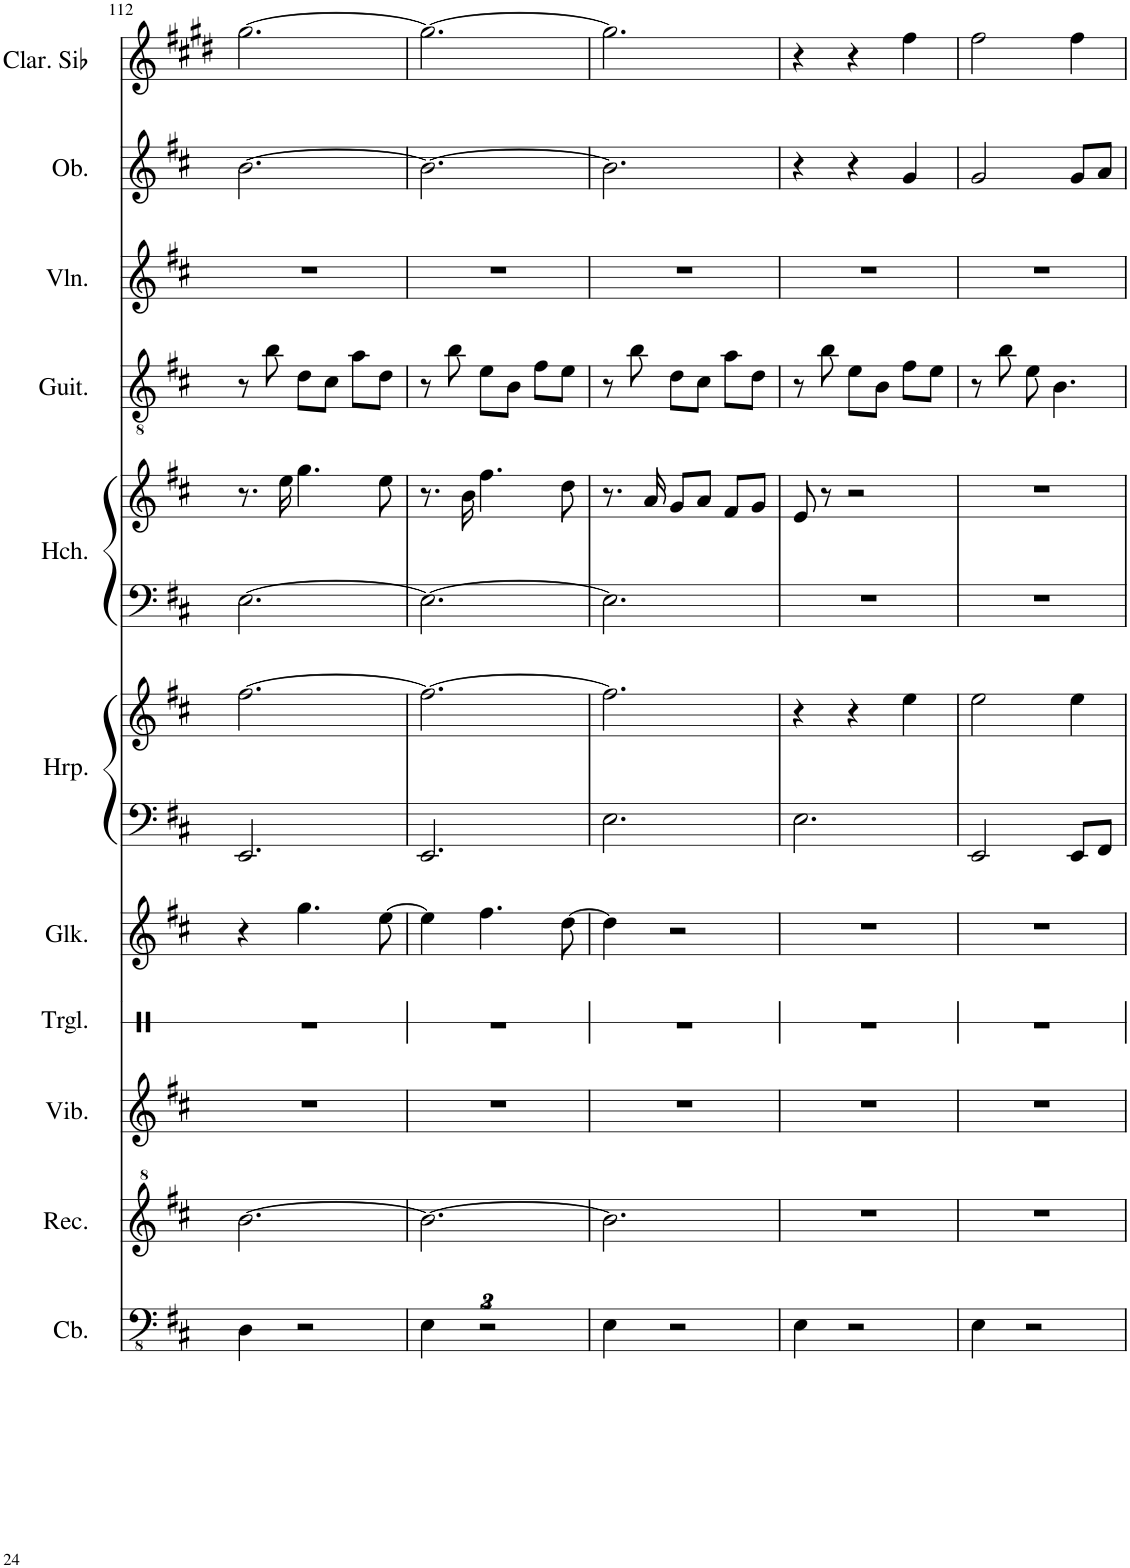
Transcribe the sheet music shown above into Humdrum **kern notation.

**kern	**kern	**kern	**kern	**kern	**kern	**kern	**kern	**kern	**kern	**kern	**kern	**kern
*part11	*part10	*part9	*part8	*part7	*part6	*part6	*part5	*part5	*part4	*part3	*part2	*part1
*staff13	*staff12	*staff11	*staff10	*staff9	*staff8	*staff7	*staff6	*staff5	*staff4	*staff3	*staff2	*staff1
*I"コントラバス	*I"リコーダー	*I"ビブラフォン	*I"トライアングル	*I"グロッケンシュピール	*I"ハープ	*	*I"ハープシーコード	*	*I"アコースティックギター	*I"ヴァイオリン	*I"オーボエ	*I"Clarinette en Sib
*	*	*	*	*	*	*	*	*	*	*	*	*I'Clar. Sib
!!LO:PB:g=z
*clefFv4	*clefG^2	*clefG2	*clefX	*clefG2	*clefF4	*clefG2	*clefF4	*clefG2	*clefGv2	*clefG2	*clefG2	*clefG2
*Trd7c12	*	*	*	*Trd-14c-24	*	*	*	*	*	*	*	*Trd1c2
*k[f#c#]	*k[f#c#]	*k[f#c#]	*k[]	*k[f#c#]	*k[f#c#]	*k[f#c#]	*k[f#c#]	*k[f#c#]	*k[f#c#]	*k[f#c#]	*k[f#c#]	*k[f#c#g#d#]
*M3/4	*M3/4	*M3/4	*M3/4	*M3/4	*M3/4	*M3/4	*M3/4	*M3/4	*M3/4	*M3/4	*M3/4	*M3/4
=112	=112	=112	=112	=112	=112	=112	=112	=112	=112	=112	=112	=112
4DD\	[2.bb\	2.r	2.r	4r	2.EE/	[2.ff#\	[2.E\	8.r	8r	2.r	[2.b\	[2.gg#\
.	.	.	.	.	.	.	.	.	8b\	.	.	.
.	.	.	.	.	.	.	.	16ee\	.	.	.	.
2r	.	.	.	4.gg\	.	.	.	4.gg\	8d\L	.	.	.
.	.	.	.	.	.	.	.	.	8c#\J	.	.	.
.	.	.	.	.	.	.	.	.	8a\L	.	.	.
.	.	.	.	[8ee\	.	.	.	8ee\	8d\J	.	.	.
=113	=113	=113	=113	=113	=113	=113	=113	=113	=113	=113	=113	=113
4EE\	2.bb\_	2.r	2.r	4ee\]	2.EE/	2.ff#\_	2.E\_	8.r	8r	2.r	2.b\_	2.gg#\_
.	.	.	.	.	.	.	.	.	8b\	.	.	.
.	.	.	.	.	.	.	.	16b\	.	.	.	.
2r	.	.	.	4.ff#\	.	.	.	4.ff#\	8e\L	.	.	.
.	.	.	.	.	.	.	.	.	8B\J	.	.	.
.	.	.	.	.	.	.	.	.	8f#\L	.	.	.
.	.	.	.	[8dd\	.	.	.	8dd\	8e\J	.	.	.
=114	=114	=114	=114	=114	=114	=114	=114	=114	=114	=114	=114	=114
4EE\	2.bb\]	2.r	2.r	4dd\]	2.E\	2.ff#\]	2.E\]	8.r	8r	2.r	2.b\]	2.gg#\]
.	.	.	.	.	.	.	.	.	8b\	.	.	.
.	.	.	.	.	.	.	.	16a/	.	.	.	.
2r	.	.	.	2r	.	.	.	8g/L	8d\L	.	.	.
.	.	.	.	.	.	.	.	8a/J	8c#\J	.	.	.
.	.	.	.	.	.	.	.	8f#/L	8a\L	.	.	.
.	.	.	.	.	.	.	.	8g/J	8d\J	.	.	.
=115	=115	=115	=115	=115	=115	=115	=115	=115	=115	=115	=115	=115
4EE\	2.r	2.r	2.r	2.r	2.E\	4r	2.r	8e/	8r	2.r	4r	4r
.	.	.	.	.	.	.	.	8r	8b\	.	.	.
2r	.	.	.	.	.	4r	.	2r	8e\L	.	4r	4r
.	.	.	.	.	.	.	.	.	8B\J	.	.	.
.	.	.	.	.	.	4ee\	.	.	8f#\L	.	4g/	4ff#\
.	.	.	.	.	.	.	.	.	8e\J	.	.	.
=116	=116	=116	=116	=116	=116	=116	=116	=116	=116	=116	=116	=116
4EE\	2.r	2.r	2.r	2.r	2EE/	2ee\	2.r	2.r	8r	2.r	2g/	2ff#\
.	.	.	.	.	.	.	.	.	8b\	.	.	.
2r	.	.	.	.	.	.	.	.	8e\	.	.	.
.	.	.	.	.	.	.	.	.	4.B\	.	.	.
.	.	.	.	.	8EE/L	4ee\	.	.	.	.	8g/L	4ff#\
.	.	.	.	.	8FF#/J	.	.	.	.	.	8a/J	.
=	=	=	=	=	=	=	=	=	=	=	=	=
*-	*-	*-	*-	*-	*-	*-	*-	*-	*-	*-	*-	*-
